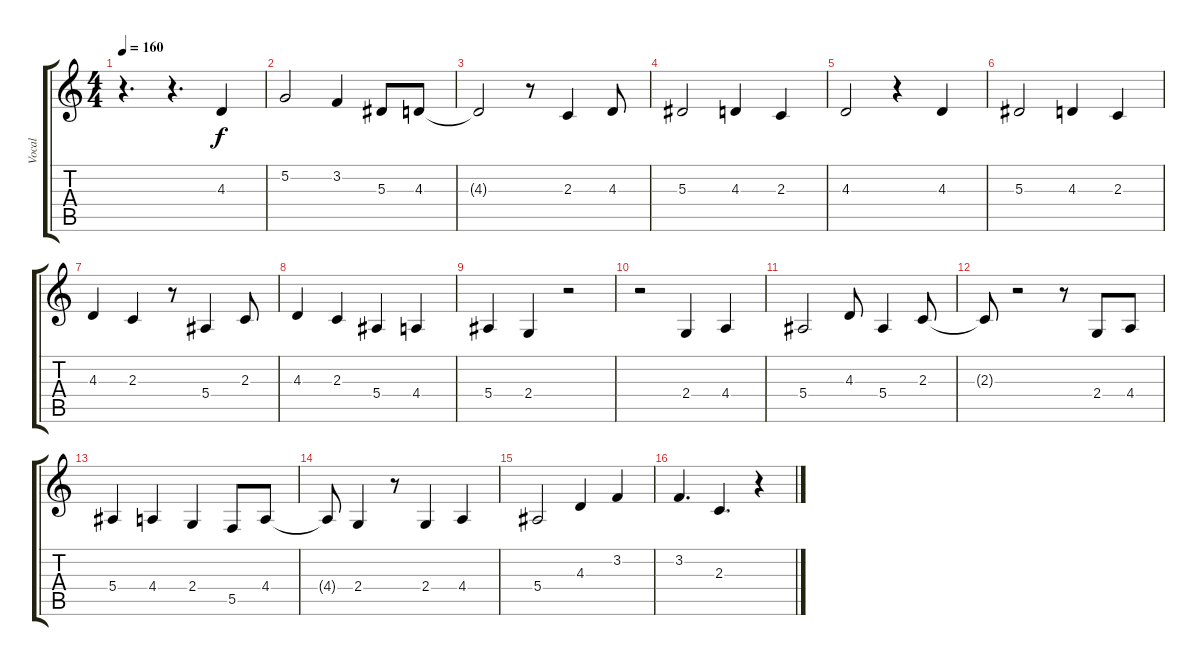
\track ("Vocal" "Vocal") {instrument harmonica}
\staff {score tabs}
\tuning (G4 D4 Bb3 F3 C3 G2) {hide}
\ts (4 4)
\tempo 160
\clef g2
\ks c
r.4{d dy f} r.4{d} 4.3.4 |
5.2.2 3.2.4 5.3.8 4.3.8 |
4.3{t}.2 r.8 2.3.4 4.3.8 |
5.3.2 4.3.4 2.3.4 |
4.3.2 r.4 4.3.4 |
5.3.2 4.3.4 2.3.4 |
4.3.4 2.3.4 r.8 5.4.4 2.3.8 |
4.3.4 2.3.4 5.4.4 4.4.4 |
5.4.4 2.4.4 r.2 |
r.2 2.4.4 4.4.4 |
5.4.2 4.3.8 5.4.4 2.3.8 |
2.3{t}.8 r.2 r.8 2.4.8 4.4.8 |
5.4.4 4.4.4 2.4.4 5.5.8 4.4.8 |
4.4{t}.8 2.4.4 r.8 2.4.4 4.4.4 |
5.4.2 4.3.4 3.2.4 |
3.2.4{d} 2.3.4{d} r.4
